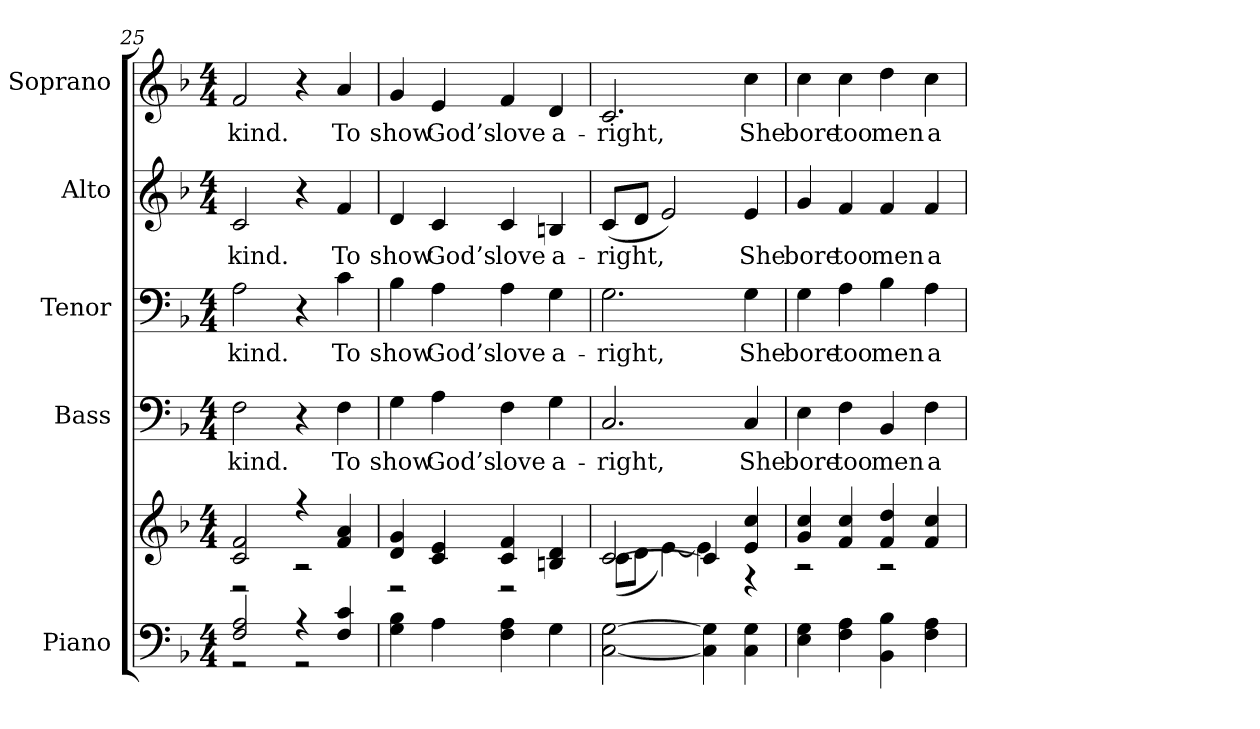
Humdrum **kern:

**kern	**kern	**kern	**text	**kern	**text	**kern	**text	**kern	**text
*part5	*part5	*part4	*part4	*part3	*part3	*part2	*part2	*part1	*part1
*staff6	*staff5	*staff4	*staff4	*staff3	*staff3	*staff2	*staff2	*staff1	*staff1
*I"Piano	*	*I"Bass	*	*I"Tenor	*	*I"Alto	*	*I"Soprano	*
*I'Pno.	*	*I'B.	*	*I'T.	*	*I'A.	*	*I'S.	*
!!LO:PB:g=z
*clefF4	*clefG2	*clefF4	*	*clefF4	*	*clefG2	*	*clefG2	*
*k[b-]	*k[b-]	*k[b-]	*	*k[b-]	*	*k[b-]	*	*k[b-]	*
*F:	*F:	*F:	*	*F:	*	*F:	*	*F:	*
*M4/4	*M4/4	*M4/4	*	*M4/4	*	*M4/4	*	*M4/4	*
=25	=25	=25	=25	=25	=25	=25	=25	=25	=25
*^	*^	*	*	*	*	*	*	*	*
!	!	!	!	!	!LO:LY:b:color=#000000	!	!	!	!	!	!
!	!	!	!	!	!	!	!LO:LY:b:color=#000000	!	!	!	!
!	!	!	!	!	!	!	!	!	!LO:LY:b:color=#000000	!	!
!	!	!	!	!	!	!	!	!	!	!	!LO:LY:b:color=#000000
2Fi/ 2Ai	2r	2ci/ 2fi	2r	2Fi\	kind.	2Ai\	kind.	2ci/	kind.	2fi/	kind.
4r	2r	4r	2r	4r	.	4r	.	4r	.	4r	.
!	!	!	!	!	!LO:LY:b:color=#000000	!	!	!	!	!	!
!	!	!	!	!	!	!	!LO:LY:b:color=#000000	!	!	!	!
!	!	!	!	!	!	!	!	!	!LO:LY:b:color=#000000	!	!
!	!	!	!	!	!	!	!	!	!	!	!LO:LY:b:color=#000000
4Fi/ 4ci	.	4fi/ 4ai	.	4Fi\	To	4ci\	To	4fi/	To	4ai/	To
*v	*v	*	*	*	*	*	*	*	*	*	*
=26	=26	=26	=26	=26	=26	=26	=26	=26	=26	=26
!	!	!	!	!LO:LY:b:color=#000000	!	!	!	!	!	!
!	!	!	!	!	!	!LO:LY:b:color=#000000	!	!	!	!
!	!	!	!	!	!	!	!	!LO:LY:b:color=#000000	!	!
!	!	!	!	!	!	!	!	!	!	!LO:LY:b:color=#000000
4Gi\ 4B-i	4di/ 4gi	2r	4Gi\	show	4B-i\	show	4di/	show	4gi/	show
!	!	!	!	!LO:LY:b:color=#000000	!	!	!	!	!	!
!	!	!	!	!	!	!LO:LY:b:color=#000000	!	!	!	!
!	!	!	!	!	!	!	!	!LO:LY:b:color=#000000	!	!
!	!	!	!	!	!	!	!	!	!	!LO:LY:b:color=#000000
4Ai\	4ci/ 4ei	.	4Ai\	God’s	4Ai\	God’s	4ci/	God’s	4ei/	God’s
!	!	!	!	!LO:LY:b:color=#000000	!	!	!	!	!	!
!	!	!	!	!	!	!LO:LY:b:color=#000000	!	!	!	!
!	!	!	!	!	!	!	!	!LO:LY:b:color=#000000	!	!
!	!	!	!	!	!	!	!	!	!	!LO:LY:b:color=#000000
4Fi\ 4Ai	4ci/ 4fi	2r	4Fi\	love	4Ai\	love	4ci/	love	4fi/	love
!	!	!	!	!LO:LY:b:color=#000000	!	!	!	!	!	!
!	!	!	!	!	!	!LO:LY:b:color=#000000	!	!	!	!
!	!	!	!	!	!	!	!	!LO:LY:b:color=#000000	!	!
!	!	!	!	!	!	!	!	!	!	!LO:LY:b:color=#000000
4Gi\	4Bni/ 4di	.	4Gi\	a-	4Gi\	a-	4Bni/	a-	4di/	a-
!!LO:PB:g=z
=27	=27	=27	=27	=27	=27	=27	=27	=27	=27	=27
!	!	!	!	!LO:LY:b:color=#000000	!	!	!	!	!	!
!	!	!	!	!	!	!LO:LY:b:color=#000000	!	!	!	!
!	!	!	!	!	!	!	!	!LO:LY:b:color=#000000	!	!
!	!	!	!	!	!	!	!	!	!	!LO:LY:b:color=#000000
[<2Ci\ [>2Gi	[>2ci/	(8ci\L	2.Ci/	-right,	2.Gi\	-right,	(8ci/L	-right,	2.ci/	-right,
.	.	8di\J	.	.	.	.	8di/J	.	.	.
.	.	[<4ei\)	.	.	.	.	2ei/)	.	.	.
4Ci\] 4Gi]	4ci/]	4ei\]	.	.	.	.	.	.	.	.
!	!	!	!	!LO:LY:b:color=#000000	!	!	!	!	!	!
!	!	!	!	!	!	!LO:LY:b:color=#000000	!	!	!	!
!	!	!	!	!	!	!	!	!LO:LY:b:color=#000000	!	!
!	!	!	!	!	!	!	!	!	!	!LO:LY:b:color=#000000
4Ci\ 4Gi	4ei/ 4cci	4r	4Ci/	She	4Gi\	She	4ei/	She	4cci\	She
=28	=28	=28	=28	=28	=28	=28	=28	=28	=28	=28
!	!	!	!	!LO:LY:b:color=#000000	!	!	!	!	!	!
!	!	!	!	!	!	!LO:LY:b:color=#000000	!	!	!	!
!	!	!	!	!	!	!	!	!LO:LY:b:color=#000000	!	!
!	!	!	!	!	!	!	!	!	!	!LO:LY:b:color=#000000
4Ei\ 4Gi	4gi/ 4cci	2r	4Ei\	bore	4Gi\	bore	4gi/	bore	4cci\	bore
!	!	!	!	!LO:LY:b:color=#000000	!	!	!	!	!	!
!	!	!	!	!	!	!LO:LY:b:color=#000000	!	!	!	!
!	!	!	!	!	!	!	!	!LO:LY:b:color=#000000	!	!
!	!	!	!	!	!	!	!	!	!	!LO:LY:b:color=#000000
4Fi\ 4Ai	4fi/ 4cci	.	4Fi\	too	4Ai\	too	4fi/	too	4cci\	too
!	!	!	!	!LO:LY:b:color=#000000	!	!	!	!	!	!
!	!	!	!	!	!	!LO:LY:b:color=#000000	!	!	!	!
!	!	!	!	!	!	!	!	!LO:LY:b:color=#000000	!	!
!	!	!	!	!	!	!	!	!	!	!LO:LY:b:color=#000000
4BB-i\ 4B-i	4fi/ 4ddi	2r	4BB-i/	men	4B-i\	men	4fi/	men	4ddi\	men
!	!	!	!	!LO:LY:b:color=#000000	!	!	!	!	!	!
!	!	!	!	!	!	!LO:LY:b:color=#000000	!	!	!	!
!	!	!	!	!	!	!	!	!LO:LY:b:color=#000000	!	!
!	!	!	!	!	!	!	!	!	!	!LO:LY:b:color=#000000
4Fi\ 4Ai	4fi/ 4cci	.	4Fi\	a	4Ai\	a	4fi/	a	4cci\	a
*	*v	*v	*	*	*	*	*	*	*	*
=	=	=	=	=	=	=	=	=	=
*-	*-	*-	*-	*-	*-	*-	*-	*-	*-
